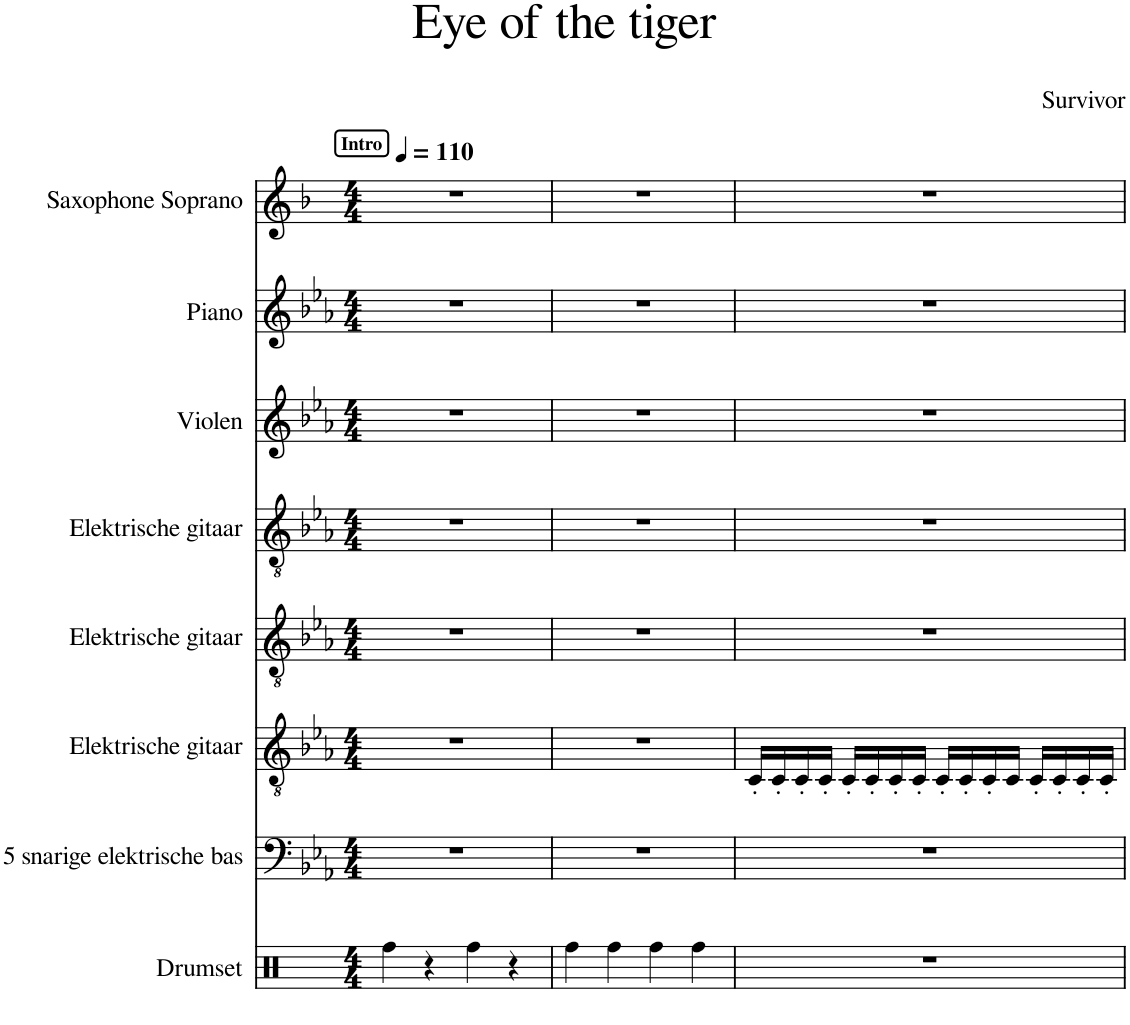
**kern	**kern	**kern	**kern	**kern	**kern	**kern	**kern
*part8	*part7	*part6	*part5	*part4	*part3	*part2	*part1
*staff8	*staff7	*staff6	*staff5	*staff4	*staff3	*staff2	*staff1
*I"Drumset	*I"5 snarige elektrische bas	*I"Elektrische gitaar	*I"Elektrische gitaar	*I"Elektrische gitaar	*I"Violen	*I"Piano	*I"Saxophone Soprano
*I'D. set	*I'El. Bs.	*I'El. Git.	*I'El. Git.	*I'El. Git.	*I'Vln.	*I'Pno.	*I'Sax. S.
*clefX	*clefF4	*clefGv2	*clefGv2	*clefGv2	*clefG2	*clefG2	*clefG2
*	*Trd7c12	*	*	*	*	*	*Trd1c2
*k[]	*k[b-e-a-]	*k[b-e-a-]	*k[b-e-a-]	*k[b-e-a-]	*k[b-e-a-]	*k[b-e-a-]	*k[b-]
*M4/4	*M4/4	*M4/4	*M4/4	*M4/4	*M4/4	*M4/4	*M4/4
*MM110	*MM110	*MM110	*MM110	*MM110	*MM110	*MM110	*MM110
!!LO:REH:place=s1:a:B:cj:fs=9:t=Intro
=1	=1	=1	=1	=1	=1	=1	=1
4Rff\	1r	1r	1r	1r	1r	1r	1r
4r	.	.	.	.	.	.	.
4Rff\	.	.	.	.	.	.	.
4r	.	.	.	.	.	.	.
=2	=2	=2	=2	=2	=2	=2	=2
4Rff\	1r	1r	1r	1r	1r	1r	1r
4Rff\	.	.	.	.	.	.	.
4Rff\	.	.	.	.	.	.	.
4Rff\	.	.	.	.	.	.	.
=3	=3	=3	=3	=3	=3	=3	=3
1r	1r	16C'/LL	1r	1r	1r	1r	1r
.	.	16C'/	.	.	.	.	.
.	.	16C'/	.	.	.	.	.
.	.	16C'/JJ	.	.	.	.	.
.	.	16C'/LL	.	.	.	.	.
.	.	16C'/	.	.	.	.	.
.	.	16C'/	.	.	.	.	.
.	.	16C'/JJ	.	.	.	.	.
.	.	16C'/LL	.	.	.	.	.
.	.	16C'/	.	.	.	.	.
.	.	16C'/	.	.	.	.	.
.	.	16C/JJ	.	.	.	.	.
.	.	16C'/LL	.	.	.	.	.
.	.	16C'/	.	.	.	.	.
.	.	16C'/	.	.	.	.	.
.	.	16C'/JJ	.	.	.	.	.
=	=	=	=	=	=	=	=
*-	*-	*-	*-	*-	*-	*-	*-
